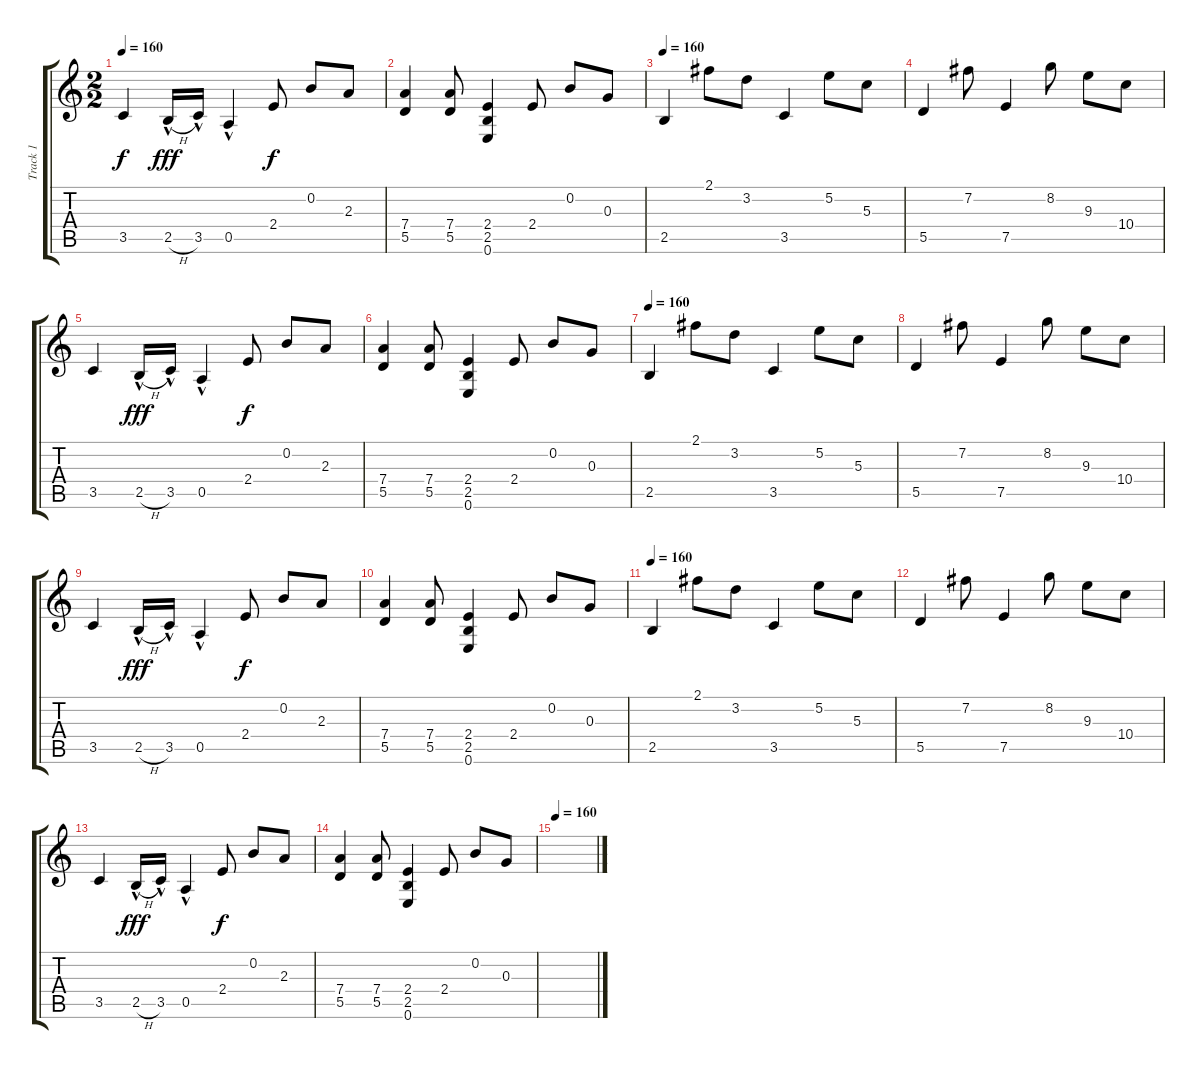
\track ("Track 1" "Track 1") {instrument electricguitarclean}
\staff {score tabs}
\tuning (E4 B3 G3 D3 A2 E2) {hide}
\ts (2 2)
\tempo 160
\clef g2
\ks c
3.5.4{dy f} 2.5{h hac}.16{dy fff} 3.5{hac}.16 0.5{hac}.4 2.4.8{dy f} 0.2.8 2.3.8 |
(7.4 5.5).4 (7.4 5.5).8 (2.4 2.5 0.6).4 2.4.8 0.2.8 0.3.8 |
\tempo 160
2.5.4 2.1.8 3.2.8 3.5.4 5.2.8 5.3.8 |
5.5.4 7.2.8 7.5.4 8.2.8 9.3.8 10.4.8 |
3.5.4 2.5{h hac}.16{dy fff} 3.5{hac}.16 0.5{hac}.4 2.4.8{dy f} 0.2.8 2.3.8 |
(7.4 5.5).4 (7.4 5.5).8 (2.4 2.5 0.6).4 2.4.8 0.2.8 0.3.8 |
\tempo 160
2.5.4 2.1.8 3.2.8 3.5.4 5.2.8 5.3.8 |
5.5.4 7.2.8 7.5.4 8.2.8 9.3.8 10.4.8 |
3.5.4 2.5{h hac}.16{dy fff} 3.5{hac}.16 0.5{hac}.4 2.4.8{dy f} 0.2.8 2.3.8 |
(7.4 5.5).4 (7.4 5.5).8 (2.4 2.5 0.6).4 2.4.8 0.2.8 0.3.8 |
\tempo 160
2.5.4 2.1.8 3.2.8 3.5.4 5.2.8 5.3.8 |
5.5.4 7.2.8 7.5.4 8.2.8 9.3.8 10.4.8 |
3.5.4 2.5{h hac}.16{dy fff} 3.5{hac}.16 0.5{hac}.4 2.4.8{dy f} 0.2.8 2.3.8 |
(7.4 5.5).4 (7.4 5.5).8 (2.4 2.5 0.6).4 2.4.8 0.2.8 0.3.8 |
\tempo 160
